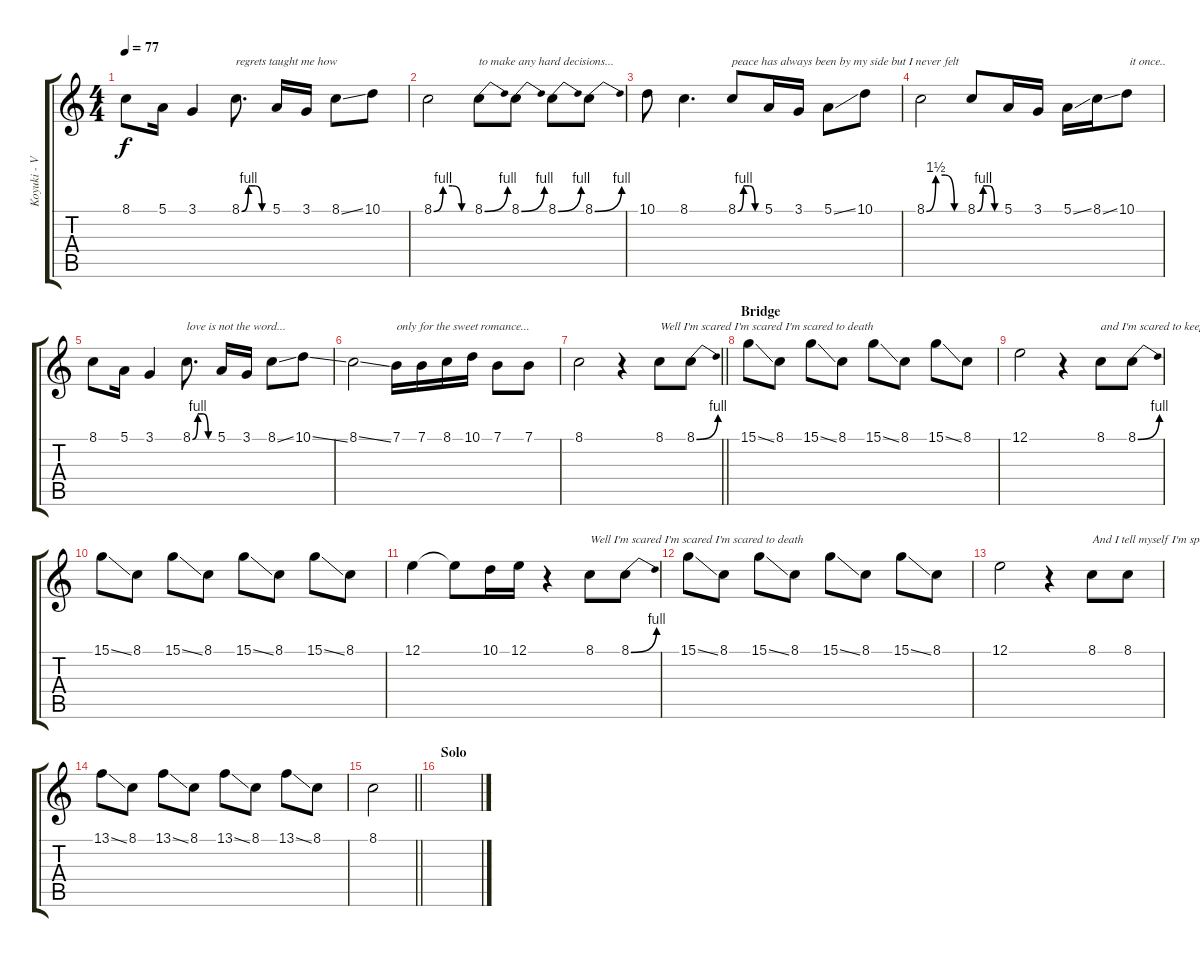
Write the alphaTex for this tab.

\track ("Koyuki - Vocals" "Koyuki - V") {instrument sopranosax}
\staff {score tabs}
\tuning (E4 B3 G3 D3 A2 E2) {hide}
\ts (4 4)
\tempo 77
\clef g2
\ks c
8.1.8{dy f} 5.1.16 3.1.4 8.1{be (custom 0 0 15 4 30 4 45 0 60 0)}.8{d txt "regrets taught me how"} 5.1.16 3.1.16 8.1{ss}.8 10.1.8 |
8.1{be (custom 0 0 15 4 30 4 45 0 60 0)}.2 8.1{be (bend 0 0 60 4)}.8{txt "to make any hard decisions..."} 8.1{be (bend 0 0 60 4)}.8 8.1{be (bend 0 0 60 4)}.8 8.1{be (bend 0 0 60 4)}.8 |
10.1.8 8.1.4{d} 8.1{be (custom 0 0 15 4 30 4 45 0 60 0)}.8{txt "peace has always been by my side but I never felt"} 5.1.16 3.1.16 5.1{ss}.8 10.1.8 |
8.1{be (custom 0 0 15 6 30 6 45 0 60 0)}.2 8.1{be (custom 0 0 15 4 30 4 45 0 60 0)}.8 5.1.16 3.1.16 5.1{ss}.16 8.1{ss}.16 10.1.8{txt " it once.."} |
8.1.8 5.1.16 3.1.4 8.1{be (custom 0 0 15 4 30 4 45 0 60 0)}.8{d txt "love is not the word..."} 5.1.16 3.1.16 8.1{ss}.8 10.1{ss}.8 |
8.1{ss}.2 7.1.16{txt "only for the sweet romance..."} 7.1.16 8.1.16 10.1.16 7.1.8 7.1.8 |
\barLineRight lightlight
8.1.2 r.4 8.1.8{txt "Well I'm scared I'm scared I'm scared to death"} 8.1{be (bend 0 0 60 4)}.8 |
\section ("" "Bridge")
15.1{ss}.8 8.1.8 15.1{ss}.8 8.1.8 15.1{ss}.8 8.1.8 15.1{ss}.8 8.1.8 |
12.1.2 r.4 8.1.8{txt "and I'm scared to keep on going on my way... yeah"} 8.1{be (bend 0 0 60 4)}.8 |
15.1{ss}.8 8.1.8 15.1{ss}.8 8.1.8 15.1{ss}.8 8.1.8 15.1{ss}.8 8.1.8 |
12.1.4 12.1{t}.8 10.1.16 12.1.16 r.4 8.1.8{txt "Well I'm scared I'm scared I'm scared to death"} 8.1{be (bend 0 0 60 4)}.8 |
15.1{ss}.8 8.1.8 15.1{ss}.8 8.1.8 15.1{ss}.8 8.1.8 15.1{ss}.8 8.1.8 |
12.1.2 r.4 8.1.8{txt "And I tell myself I'm special till the end"} 8.1.8 |
13.1{ss}.8 8.1.8 13.1{ss}.8 8.1.8 13.1{ss}.8 8.1.8 13.1{ss}.8 8.1.8 |
\barLineRight lightlight
8.1.2 |
\section ("" "Solo")
